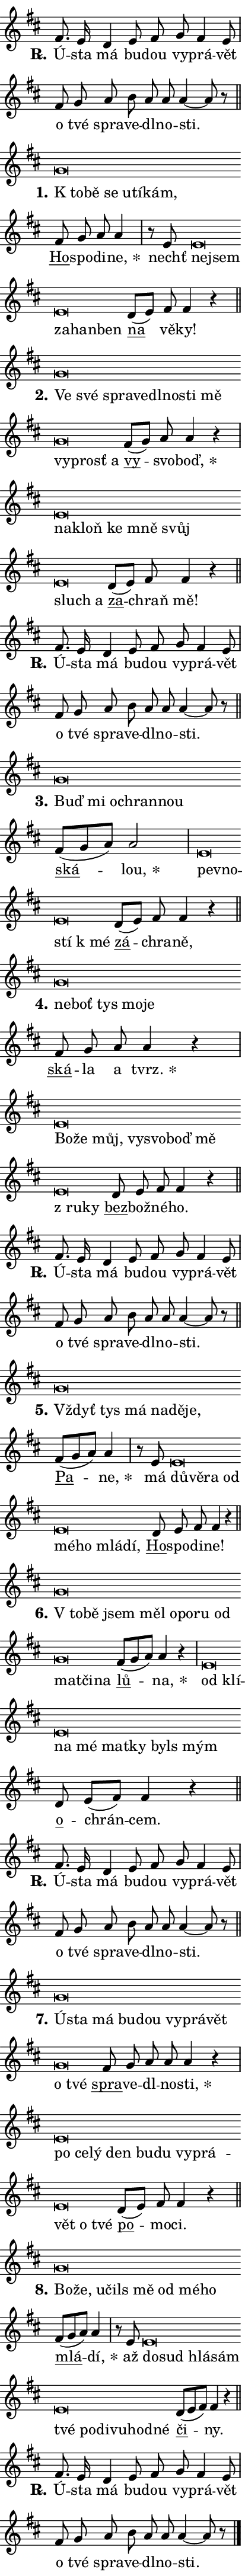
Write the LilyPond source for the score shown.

\version "2.24.0"
\header { tagline = "" }
\paper {
  indent = 0\cm
  top-margin = 0\cm
  right-margin = 0.13\cm % to fit lyric hyphens
  bottom-margin = 0\cm
  left-margin = 0\cm
  paper-width = 7\cm
  page-breaking = #ly:one-page-breaking
  system-system-spacing.basic-distance = #11
  score-system-spacing.basic-distance = #11
  ragged-last = ##f
}


%% Author: Thomas Morley
%% https://lists.gnu.org/archive/html/lilypond-user/2020-05/msg00002.html
#(define (line-position grob)
"Returns position of @var[grob} in current system:
   @code{'start}, if at first time-step
   @code{'end}, if at last time-step
   @code{'middle} otherwise
"
  (let* ((col (ly:item-get-column grob))
         (ln (ly:grob-object col 'left-neighbor))
         (rn (ly:grob-object col 'right-neighbor))
         (col-to-check-left (if (ly:grob? ln) ln col))
         (col-to-check-right (if (ly:grob? rn) rn col))
         (break-dir-left
           (and
             (ly:grob-property col-to-check-left 'non-musical #f)
             (ly:item-break-dir col-to-check-left)))
         (break-dir-right
           (and
             (ly:grob-property col-to-check-right 'non-musical #f)
             (ly:item-break-dir col-to-check-right))))
        (cond ((eqv? 1 break-dir-left) 'start)
              ((eqv? -1 break-dir-right) 'end)
              (else 'middle))))

#(define (tranparent-at-line-position vctor)
  (lambda (grob)
  "Relying on @code{line-position} select the relevant enry from @var{vctor}.
Used to determine transparency,"
    (case (line-position grob)
      ((end) (not (vector-ref vctor 0)))
      ((middle) (not (vector-ref vctor 1)))
      ((start) (not (vector-ref vctor 2))))))

noteHeadBreakVisibility =
#(define-music-function (break-visibility)(vector?)
"Makes @code{NoteHead}s transparent relying on @var{break-visibility}"
#{
  \override NoteHead.transparent =
    #(tranparent-at-line-position break-visibility)
#})

#(define delete-ledgers-for-transparent-note-heads
  (lambda (grob)
    "Reads whether a @code{NoteHead} is transparent.
If so this @code{NoteHead} is removed from @code{'note-heads} from
@var{grob}, which is supposed to be @code{LedgerLineSpanner}.
As a result ledgers are not printed for this @code{NoteHead}"
    (let* ((nhds-array (ly:grob-object grob 'note-heads))
           (nhds-list
             (if (ly:grob-array? nhds-array)
                 (ly:grob-array->list nhds-array)
                 '()))
           ;; Relies on the transparent-property being done before
           ;; Staff.LedgerLineSpanner.after-line-breaking is executed.
           ;; This is fragile ...
           (to-keep
             (remove
               (lambda (nhd)
                 (ly:grob-property nhd 'transparent #f))
               nhds-list)))
      ;; TODO find a better method to iterate over grob-arrays, similiar
      ;; to filter/remove etc for lists
      ;; For now rebuilt from scratch
      (set! (ly:grob-object grob 'note-heads)  '())
      (for-each
        (lambda (nhd)
          (ly:pointer-group-interface::add-grob grob 'note-heads nhd))
        to-keep))))

squashNotes = {
  \override NoteHead.X-extent = #'(-0.2 . 0.2)
  \override NoteHead.Y-extent = #'(-0.75 . 0)
  \override NoteHead.stencil =
    #(lambda (grob)
       (let ((pos (ly:grob-property grob 'staff-position)))
         (begin
           (if (< pos -7) (display "ERROR: Lower brevis then expected\n") (display ""))
           (if (<= pos -6) ly:text-interface::print ly:note-head::print))))
}
unSquashNotes = {
  \revert NoteHead.X-extent
  \revert NoteHead.Y-extent
  \revert NoteHead.stencil
}

hideNotes = \noteHeadBreakVisibility #begin-of-line-visible
unHideNotes = \noteHeadBreakVisibility #all-visible

% work-around for resetting accidentals
% https://lilypond.org/doc/v2.23/Documentation/notation/displaying-rhythms#unmetered-music
cadenzaMeasure = {
  \cadenzaOff
  \partial 1024 s1024
  \cadenzaOn
}

#(define-markup-command (accent layout props text) (markup?)
  "Underline accented syllable"
  (interpret-markup layout props
    #{\markup \override #'(offset . 4.3) \underline { #text }#}))

responsum = \markup \concat {
  "R" \hspace #-1.05 \path #0.1 #'((moveto 0 0.07) (lineto 0.9 0.8)) \hspace #0.05 "."
}

spaceSize = #0.6828661417322834 % exact space size for TeX Gyre Schola

\layout {
  \context {
    \Staff
    \remove "Time_signature_engraver"
    \override LedgerLineSpanner.after-line-breaking = #delete-ledgers-for-transparent-note-heads
  }
  \context {
    \Lyrics {
      \override LyricSpace.minimum-distance = \spaceSize
      \override LyricText.font-name = #"TeX Gyre Schola"
      \override LyricText.font-size = 1
      \override StanzaNumber.font-name = #"TeX Gyre Schola Bold"
      \override StanzaNumber.font-size = 1
    }
  }
  \context {
    \Score 
    \override NoteHead.text =
      #(lambda (grob) 
        (let ((pos (ly:grob-property grob 'staff-position)))
          #{\markup {
            \combine
              \halign #-0.55 \raise #(if (= pos -6) 0 0.5) \override #'(thickness . 2) \draw-line #'(3.2 . 0)
              \musicglyph "noteheads.sM1"
          }#}))
  }
}

% magnetic-lyrics.ily
%
%   written by
%     Jean Abou Samra <jean@abou-samra.fr>
%     Werner Lemberg <wl@gnu.org>
%
%   adapted by
%     Jiri Hon <jiri.hon@gmail.com>
%
% Version 2022-Apr-15

% https://www.mail-archive.com/lilypond-user@gnu.org/msg149350.html

#(define (Left_hyphen_pointer_engraver context)
   "Collect syllable-hyphen-syllable occurrences in lyrics and store
them in properties.  This engraver only looks to the left.  For
example, if the lyrics input is @code{foo -- bar}, it does the
following.

@itemize @bullet
@item
Set the @code{text} property of the @code{LyricHyphen} grob between
@q{foo} and @q{bar} to @code{foo}.

@item
Set the @code{left-hyphen} property of the @code{LyricText} grob with
text @q{foo} to the @code{LyricHyphen} grob between @q{foo} and
@q{bar}.
@end itemize

Use this auxiliary engraver in combination with the
@code{lyric-@/text::@/apply-@/magnetic-@/offset!} hook."
   (let ((hyphen #f)
         (text #f))
     (make-engraver
      (acknowledgers
       ((lyric-syllable-interface engraver grob source-engraver)
        (set! text grob)))
      (end-acknowledgers
       ((lyric-hyphen-interface engraver grob source-engraver)
        ;(when (not (grob::has-interface grob 'lyric-space-interface))
          (set! hyphen grob)));)
      ((stop-translation-timestep engraver)
       (when (and text hyphen)
         (ly:grob-set-object! text 'left-hyphen hyphen))
       (set! text #f)
       (set! hyphen #f)))))

#(define (lyric-text::apply-magnetic-offset! grob)
   "If the space between two syllables is less than the value in
property @code{LyricText@/.details@/.squash-threshold}, move the right
syllable to the left so that it gets concatenated with the left
syllable.

Use this function as a hook for
@code{LyricText@/.after-@/line-@/breaking} if the
@code{Left_@/hyphen_@/pointer_@/engraver} is active."
   (let ((hyphen (ly:grob-object grob 'left-hyphen #f)))
     (when hyphen
       (let ((left-text (ly:spanner-bound hyphen LEFT)))
         (when (grob::has-interface left-text 'lyric-syllable-interface)
           (let* ((common (ly:grob-common-refpoint grob left-text X))
                  (this-x-ext (ly:grob-extent grob common X))
                  (left-x-ext
                   (begin
                     ;; Trigger magnetism for left-text.
                     (ly:grob-property left-text 'after-line-breaking)
                     (ly:grob-extent left-text common X)))
                  ;; `delta` is the gap width between two syllables.
                  (delta (- (interval-start this-x-ext)
                            (interval-end left-x-ext)))
                  (details (ly:grob-property grob 'details))
                  (threshold (assoc-get 'squash-threshold details 0.2)))
             (when (< delta threshold)
               (let* (;; We have to manipulate the input text so that
                      ;; ligatures crossing syllable boundaries are not
                      ;; disabled.  For languages based on the Latin
                      ;; script this is essentially a beautification.
                      ;; However, for non-Western scripts it can be a
                      ;; necessity.
                      (lt (ly:grob-property left-text 'text))
                      (rt (ly:grob-property grob 'text))
                      (is-space (grob::has-interface hyphen 'lyric-space-interface))
                      (space (if is-space " " ""))
                      (extra-delta (if is-space spaceSize 0))
                      ;; Append new syllable.
                      (ltrt-space (if (and (string? lt) (string? rt))
                                (string-append lt space rt)
                                (make-concat-markup (list lt space rt))))
                      ;; Right-align `ltrt` to the right side.
                      (ltrt-space-markup (grob-interpret-markup
                               grob
                               (make-translate-markup
                                (cons (interval-length this-x-ext) 0)
                                (make-right-align-markup ltrt-space)))))
                 (begin
                   ;; Don't print `left-text`.
                   (ly:grob-set-property! left-text 'stencil #f)
                   ;; Set text and stencil (which holds all collected
                   ;; syllables so far) and shift it to the left.
                   (ly:grob-set-property! grob 'text ltrt-space)
                   (ly:grob-set-property! grob 'stencil ltrt-space-markup)
                   (ly:grob-translate-axis! grob (- (- delta extra-delta)) X))))))))))


#(define (lyric-hyphen::displace-bounds-first grob)
   ;; Make very sure this callback isn't triggered too early.
   (let ((left (ly:spanner-bound grob LEFT))
         (right (ly:spanner-bound grob RIGHT)))
     (ly:grob-property left 'after-line-breaking)
     (ly:grob-property right 'after-line-breaking)
     (ly:lyric-hyphen::print grob)))

squashThreshold = #0.4

\layout {
  \context {
    \Lyrics
    \consists #Left_hyphen_pointer_engraver
    \override LyricText.after-line-breaking =
      #lyric-text::apply-magnetic-offset!
    \override LyricHyphen.stencil = #lyric-hyphen::displace-bounds-first
    \override LyricText.details.squash-threshold = \squashThreshold
    \override LyricHyphen.minimum-distance = 0
    \override LyricHyphen.minimum-length = \squashThreshold
  }
}

squashText = \override LyricText.details.squash-threshold = 9999
unSquashText = \override LyricText.details.squash-threshold = \squashThreshold

leftText = \override LyricText.self-alignment-X = #LEFT
unLeftText = \revert LyricText.self-alignment-X

starOffset = #(lambda (grob) 
                (let ((x_offset (ly:self-alignment-interface::aligned-on-x-parent grob)))
                  (if (= x_offset 0) 0 (+ x_offset 1.2))))

star = #(define-music-function (syllable)(string?)
"Append star separator at the end of a syllable"
#{
  \once \override LyricText.X-offset = #starOffset
  \lyricmode { \markup {
    #syllable
    \override #'((font-name . "TeX Gyre Schola Bold")) \hspace #0.2 \lower #0.65 \larger "*"
  } }
#})

starAccent = #(define-music-function (syllable)(string?)
"Append star separator at the end of a syllable and make accent"
#{
  \once \override LyricText.X-offset = #starOffset
  \lyricmode { \markup {
    \accent #syllable
    \override #'((font-name . "TeX Gyre Schola Bold")) \hspace #0.2 \lower #0.65 \larger "*"
  } }
#})

breath = #(define-music-function (syllable)(string?)
"Append breathing indicator at the end of a syllable"
#{
  \lyricmode { \markup { #syllable "+" } }
#})

optionalBreath = #(define-music-function (syllable)(string?)
"Append optional breathing indicator at the end of a syllable"
#{
  \lyricmode { \markup { #syllable "(+)" } }
#})


\score {
    <<
        \new Voice = "melody" { \cadenzaOn \key d \major \relative { fis'8. e16 d4 \bar "" e8 fis \bar "" g fis4 e8 \cadenzaMeasure \bar "|" fis g \bar "" a b \bar "" a a a4~ a8 r \cadenzaMeasure \bar "||" \break } }
        \new Lyrics \lyricsto "melody" { \lyricmode { \set stanza = \responsum
Ú -- sta má bu -- dou vy -- prá -- vět o tvé spra -- ve -- dl -- no -- sti. } }
    >>
    \layout {}
}

\score {
    <<
        \new Voice = "melody" { \cadenzaOn \key d \major \relative { \squashNotes g'\breve*1/16 \hideNotes \breve*1/16 \bar "" \breve*1/16 \bar "" \breve*1/16 \bar "" \breve*1/16 \breve*1/16 \bar "" \unHideNotes \unSquashNotes \bar "" fis8 g a a4 \cadenzaMeasure \bar "|" r8 e8 \squashNotes e\breve*1/16 \hideNotes \breve*1/16 \bar "" \breve*1/16 \bar "" \breve*1/16 \breve*1/16 \bar "" \unHideNotes \unSquashNotes \bar "" d8[( e)] fis fis4 r \cadenzaMeasure \bar "||" \break } }
        \new Lyrics \lyricsto "melody" { \lyricmode { \set stanza = "1."
\leftText "K to" -- \squashText bě se u -- tí -- kám, \unLeftText \unSquashText \markup \accent Ho -- spo -- di -- \star ne, nechť \leftText nej -- \squashText sem za -- han -- ben \unLeftText \unSquashText \markup \accent na vě -- ky! } }
    >>
    \layout {}
}

\score {
    <<
        \new Voice = "melody" { \cadenzaOn \key d \major \relative { \squashNotes g'\breve*1/16 \hideNotes \breve*1/16 \bar "" \breve*1/16 \bar "" \breve*1/16 \bar "" \breve*1/16 \bar "" \breve*1/16 \bar "" \breve*1/16 \bar "" \breve*1/16 \bar "" \breve*1/16 \bar "" \breve*1/16 \breve*1/16 \bar "" \unHideNotes \unSquashNotes \bar "" fis8[( g)] a a4 r \cadenzaMeasure \bar "|" \squashNotes e\breve*1/16 \hideNotes \breve*1/16 \bar "" \breve*1/16 \bar "" \breve*1/16 \bar "" \breve*1/16 \bar "" \breve*1/16 \breve*1/16 \bar "" \unHideNotes \unSquashNotes \bar "" d8[( e)] fis fis4 r \cadenzaMeasure \bar "||" \break } }
        \new Lyrics \lyricsto "melody" { \lyricmode { \set stanza = "2."
\leftText Ve \squashText své spra -- ve -- dl -- no -- sti mě vy -- prosť a \unLeftText \unSquashText \markup \accent vy -- svo -- \star boď, \leftText na -- \squashText kloň ke mně svůj sluch a \unLeftText \unSquashText \markup \accent za -- chraň mě! } }
    >>
    \layout {}
}

\score {
    <<
        \new Voice = "melody" { \cadenzaOn \key d \major \relative { fis'8. e16 d4 \bar "" e8 fis \bar "" g fis4 e8 \cadenzaMeasure \bar "|" fis g \bar "" a b \bar "" a a a4~ a8 r \cadenzaMeasure \bar "||" \break } }
        \new Lyrics \lyricsto "melody" { \lyricmode { \set stanza = \responsum
Ú -- sta má bu -- dou vy -- prá -- vět o tvé spra -- ve -- dl -- no -- sti. } }
    >>
    \layout {}
}

\score {
    <<
        \new Voice = "melody" { \cadenzaOn \key d \major \relative { \squashNotes g'\breve*1/16 \hideNotes \breve*1/16 \bar "" \breve*1/16 \bar "" \breve*1/16 \breve*1/16 \bar "" \unHideNotes \unSquashNotes \bar "" fis8[( g a)] a2 \cadenzaMeasure \bar "|" \squashNotes e\breve*1/16 \hideNotes \breve*1/16 \bar "" \breve*1/16 \breve*1/16 \bar "" \unHideNotes \unSquashNotes \bar "" d8[( e)] fis fis4 r \cadenzaMeasure \bar "||" \break } }
        \new Lyrics \lyricsto "melody" { \lyricmode { \set stanza = "3."
\leftText Buď \squashText mi o -- chran -- nou \unLeftText \unSquashText \markup \accent ská -- \star lou, \leftText pev -- \squashText no -- stí "k mé" \unLeftText \unSquashText \markup \accent zá -- chra -- ně, } }
    >>
    \layout {}
}

\score {
    <<
        \new Voice = "melody" { \cadenzaOn \key d \major \relative { \squashNotes g'\breve*1/16 \hideNotes \breve*1/16 \bar "" \breve*1/16 \bar "" \breve*1/16 \breve*1/16 \bar "" \unHideNotes \unSquashNotes \bar "" fis8 g a a4 r \cadenzaMeasure \bar "|" \squashNotes e\breve*1/16 \hideNotes \breve*1/16 \bar "" \breve*1/16 \bar "" \breve*1/16 \bar "" \breve*1/16 \bar "" \breve*1/16 \bar "" \breve*1/16 \bar "" \breve*1/16 \breve*1/16 \bar "" \unHideNotes \unSquashNotes \bar "" d8 e fis fis4 r \cadenzaMeasure \bar "||" \break } }
        \new Lyrics \lyricsto "melody" { \lyricmode { \set stanza = "4."
\leftText ne -- \squashText boť tys mo -- je \unLeftText \unSquashText \markup \accent ská -- la a \star tvrz. \leftText Bo -- \squashText že můj, vy -- svo -- boď mě "z ru" -- ky \unLeftText \unSquashText \markup \accent bez -- bož -- né -- ho. } }
    >>
    \layout {}
}

\score {
    <<
        \new Voice = "melody" { \cadenzaOn \key d \major \relative { fis'8. e16 d4 \bar "" e8 fis \bar "" g fis4 e8 \cadenzaMeasure \bar "|" fis g \bar "" a b \bar "" a a a4~ a8 r \cadenzaMeasure \bar "||" \break } }
        \new Lyrics \lyricsto "melody" { \lyricmode { \set stanza = \responsum
Ú -- sta má bu -- dou vy -- prá -- vět o tvé spra -- ve -- dl -- no -- sti. } }
    >>
    \layout {}
}

\score {
    <<
        \new Voice = "melody" { \cadenzaOn \key d \major \relative { \squashNotes g'\breve*1/16 \hideNotes \breve*1/16 \bar "" \breve*1/16 \bar "" \breve*1/16 \bar "" \breve*1/16 \breve*1/16 \bar "" \unHideNotes \unSquashNotes \bar "" fis8[( g a)] a4 \cadenzaMeasure \bar "|" r8 e8 \squashNotes e\breve*1/16 \hideNotes \breve*1/16 \bar "" \breve*1/16 \bar "" \breve*1/16 \bar "" \breve*1/16 \bar "" \breve*1/16 \bar "" \breve*1/16 \breve*1/16 \bar "" \unHideNotes \unSquashNotes \bar "" d8 e fis fis4 r \cadenzaMeasure \bar "||" \break } }
        \new Lyrics \lyricsto "melody" { \lyricmode { \set stanza = "5."
\leftText Vždyť \squashText tys má na -- dě -- je, \unLeftText \unSquashText \markup \accent Pa -- \star ne, má \leftText dů -- \squashText vě -- ra od mé -- ho mlá -- dí, \unLeftText \unSquashText \markup \accent Ho -- spo -- di -- ne! } }
    >>
    \layout {}
}

\score {
    <<
        \new Voice = "melody" { \cadenzaOn \key d \major \relative { \squashNotes g'\breve*1/16 \hideNotes \breve*1/16 \bar "" \breve*1/16 \bar "" \breve*1/16 \bar "" \breve*1/16 \bar "" \breve*1/16 \bar "" \breve*1/16 \bar "" \breve*1/16 \bar "" \breve*1/16 \bar "" \breve*1/16 \breve*1/16 \bar "" \unHideNotes \unSquashNotes \bar "" fis8[( g a)] a4 r \cadenzaMeasure \bar "|" \squashNotes e\breve*1/16 \hideNotes \breve*1/16 \bar "" \breve*1/16 \bar "" \breve*1/16 \bar "" \breve*1/16 \bar "" \breve*1/16 \bar "" \breve*1/16 \breve*1/16 \bar "" \unHideNotes \unSquashNotes \bar "" d8 e[( fis)] fis4 r \cadenzaMeasure \bar "||" \break } }
        \new Lyrics \lyricsto "melody" { \lyricmode { \set stanza = "6."
\leftText "V to" -- \squashText bě jsem měl o -- po -- ru od mat -- či -- na \unLeftText \unSquashText \markup \accent lů -- \star na, \leftText od \squashText klí -- na mé mat -- ky byls mým \unLeftText \unSquashText \markup \accent o -- chrán -- cem. } }
    >>
    \layout {}
}

\score {
    <<
        \new Voice = "melody" { \cadenzaOn \key d \major \relative { fis'8. e16 d4 \bar "" e8 fis \bar "" g fis4 e8 \cadenzaMeasure \bar "|" fis g \bar "" a b \bar "" a a a4~ a8 r \cadenzaMeasure \bar "||" \break } }
        \new Lyrics \lyricsto "melody" { \lyricmode { \set stanza = \responsum
Ú -- sta má bu -- dou vy -- prá -- vět o tvé spra -- ve -- dl -- no -- sti. } }
    >>
    \layout {}
}

\score {
    <<
        \new Voice = "melody" { \cadenzaOn \key d \major \relative { \squashNotes g'\breve*1/16 \hideNotes \breve*1/16 \bar "" \breve*1/16 \bar "" \breve*1/16 \bar "" \breve*1/16 \bar "" \breve*1/16 \bar "" \breve*1/16 \bar "" \breve*1/16 \bar "" \breve*1/16 \breve*1/16 \bar "" \unHideNotes \unSquashNotes \bar "" fis8 g a a a4 r \cadenzaMeasure \bar "|" \squashNotes e\breve*1/16 \hideNotes \breve*1/16 \bar "" \breve*1/16 \bar "" \breve*1/16 \bar "" \breve*1/16 \bar "" \breve*1/16 \bar "" \breve*1/16 \bar "" \breve*1/16 \bar "" \breve*1/16 \bar "" \breve*1/16 \breve*1/16 \bar "" \unHideNotes \unSquashNotes \bar "" d8[( e)] fis fis4 r \cadenzaMeasure \bar "||" \break } }
        \new Lyrics \lyricsto "melody" { \lyricmode { \set stanza = "7."
\leftText Ú -- \squashText sta má bu -- dou vy -- prá -- vět o tvé \unLeftText \unSquashText \markup \accent spra -- ve -- dl -- no -- \star sti, \leftText po \squashText ce -- lý den bu -- du vy -- prá -- vět o tvé \unLeftText \unSquashText \markup \accent po -- mo -- ci. } }
    >>
    \layout {}
}

\score {
    <<
        \new Voice = "melody" { \cadenzaOn \key d \major \relative { \squashNotes g'\breve*1/16 \hideNotes \breve*1/16 \bar "" \breve*1/16 \bar "" \breve*1/16 \bar "" \breve*1/16 \bar "" \breve*1/16 \bar "" \breve*1/16 \breve*1/16 \bar "" \unHideNotes \unSquashNotes \bar "" fis8[( g a)] a4 \cadenzaMeasure \bar "|" r8 e8 \squashNotes e\breve*1/16 \hideNotes \breve*1/16 \bar "" \breve*1/16 \bar "" \breve*1/16 \bar "" \breve*1/16 \bar "" \breve*1/16 \bar "" \breve*1/16 \bar "" \breve*1/16 \bar "" \breve*1/16 \breve*1/16 \bar "" \unHideNotes \unSquashNotes \bar "" d8[( e fis)] fis4 r \cadenzaMeasure \bar "||" \break } }
        \new Lyrics \lyricsto "melody" { \lyricmode { \set stanza = "8."
\leftText Bo -- \squashText že, u -- čils mě od mé -- ho \unLeftText \unSquashText \markup \accent mlá -- \star dí, až \leftText do -- \squashText sud hlá -- sám tvé po -- di -- vu -- hod -- né \unLeftText \unSquashText \markup \accent či -- ny. } }
    >>
    \layout {}
}

\score {
    <<
        \new Voice = "melody" { \cadenzaOn \key d \major \relative { fis'8. e16 d4 \bar "" e8 fis \bar "" g fis4 e8 \cadenzaMeasure \bar "|" fis g \bar "" a b \bar "" a a a4~ a8 r \cadenzaMeasure \bar "||" \break } \bar "|." }
        \new Lyrics \lyricsto "melody" { \lyricmode { \set stanza = \responsum
Ú -- sta má bu -- dou vy -- prá -- vět o tvé spra -- ve -- dl -- no -- sti. } }
    >>
    \layout {}
}
